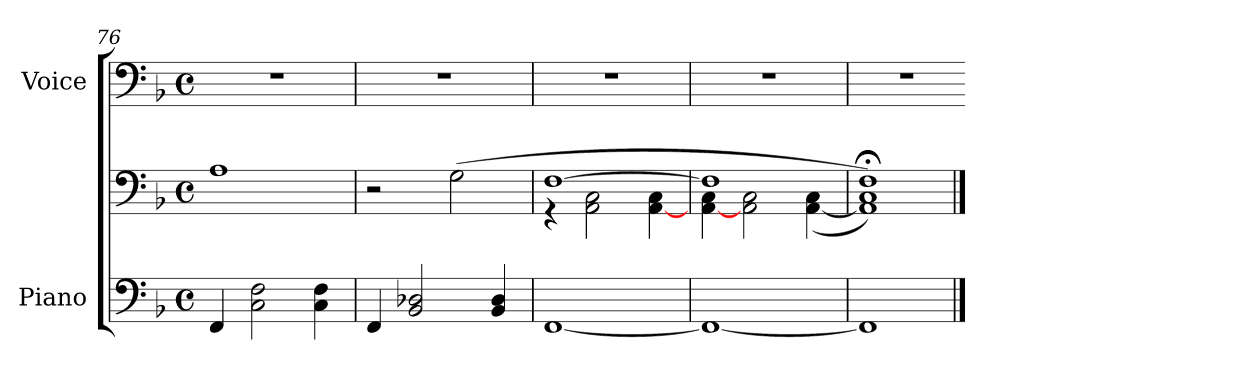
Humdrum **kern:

**kern	**kern	**kern
*part2	*part2	*part1
*staff3	*staff2	*staff1
*I"Piano	*	*I"Voice
*I'Piano	*	*I'Voice
*clefF4	*clefF4	*clefF4
*k[b-]	*k[b-]	*k[b-]
*M4/4	*M4/4	*M4/4
*met(c)	*met(c)	*met(c)
=76	=76	=76
4FF/	1A	1r
2C\ 2F\	.	.
4C\ 4F\	.	.
=77	=77	=77
4FF/	2rE	1r
2BB-/ 2D-X/	.	.
.	(>2G\	.
4BB-/ 4D-/	.	.
=78	=78	=78
*	*^	*
[<1FF	[>1F	4rFF	1r
.	.	2AA\ 2C\	.
.	.	[<4AA\ 4C\	.
=79	=79	=79	=79
1FF_<	1F]	[4AA\ 4C\	1r
.	.	2AA\ 2C\	.
.	.	(<[<4AA\ 4C\	.
=80	=80	=80	=80
*	*	*^	*
1FF]	1F;<;)	1AA]	1C)	1r
*	*v	*v	*v	*
==	==	=
*-	*-	*-
